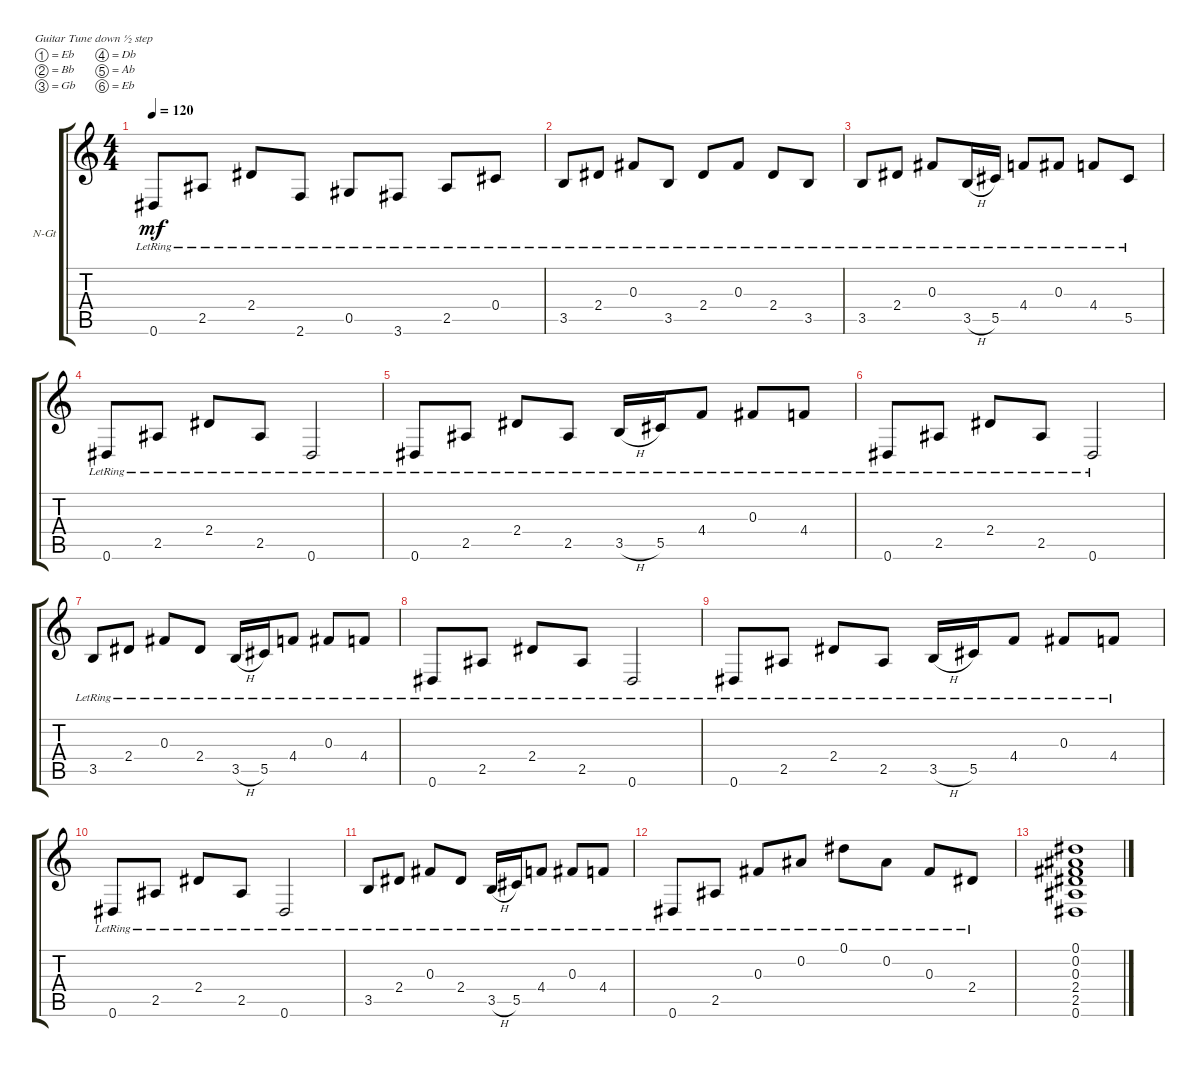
\defaultSystemsLayout 4
\bracketExtendMode groupsimilarinstruments
\firstSystemTrackNameOrientation horizontal
\otherSystemsTrackNameOrientation horizontal
\track ("Rythem Guitar" "N-Gt") {instrument acousticguitarnylon}
\staff {score tabs}
\tuning (Eb4 Bb3 Gb3 Db3 Ab2 Eb2)
\ts (4 4)
\tempo 120
\clef g2
\ks c
0.6{lr}.8{dy mf} 2.5{lr}.8 2.4{lr}.8 2.6{lr}.8 0.5{lr}.8 3.6{lr}.8 2.5{lr}.8 0.4{lr}.8 |
3.5{lr}.8 2.4{lr}.8 0.3{lr}.8 3.5{lr}.8 2.4{lr}.8 0.3{lr}.8 2.4{lr}.8 3.5{lr}.8 |
3.5{lr}.8 2.4{lr}.8 0.3{lr}.8 3.5{h lr}.16 5.5{lr}.16 4.4{lr}.8 0.3{lr}.8 4.4{lr}.8 5.5{lr}.8 |
0.6{lr}.8 2.5{lr}.8 2.4{lr}.8 2.5{lr}.8 0.6{lr}.2 |
0.6{lr}.8 2.5{lr}.8 2.4{lr}.8 2.5{lr}.8 3.5{h lr}.16 5.5{lr}.16 4.4{lr}.8 0.3{lr}.8 4.4{lr}.8 |
0.6{lr}.8 2.5{lr}.8 2.4{lr}.8 2.5{lr}.8 0.6{lr}.2 |
3.5{lr}.8 2.4{lr}.8 0.3{lr}.8 2.4{lr}.8 3.5{h lr}.16 5.5{lr}.16 4.4{lr}.8 0.3{lr}.8 4.4{lr}.8 |
0.6{lr}.8 2.5{lr}.8 2.4{lr}.8 2.5{lr}.8 0.6{lr}.2 |
0.6{lr}.8 2.5{lr}.8 2.4{lr}.8 2.5{lr}.8 3.5{h lr}.16 5.5{lr}.16 4.4{lr}.8 0.3{lr}.8 4.4{lr}.8 |
0.6{lr}.8 2.5{lr}.8 2.4{lr}.8 2.5{lr}.8 0.6{lr}.2 |
3.5{lr}.8 2.4{lr}.8 0.3{lr}.8 2.4{lr}.8 3.5{h lr}.16 5.5{lr}.16 4.4{lr}.8 0.3{lr}.8 4.4{lr}.8 |
0.6{lr}.8 2.5{lr}.8 0.3{lr}.8 0.2{lr}.8 0.1{lr}.8 0.2{lr}.8 0.3{lr}.8 2.4{lr}.8 |
(0.6 2.5 2.4 0.3 0.2 0.1).1
